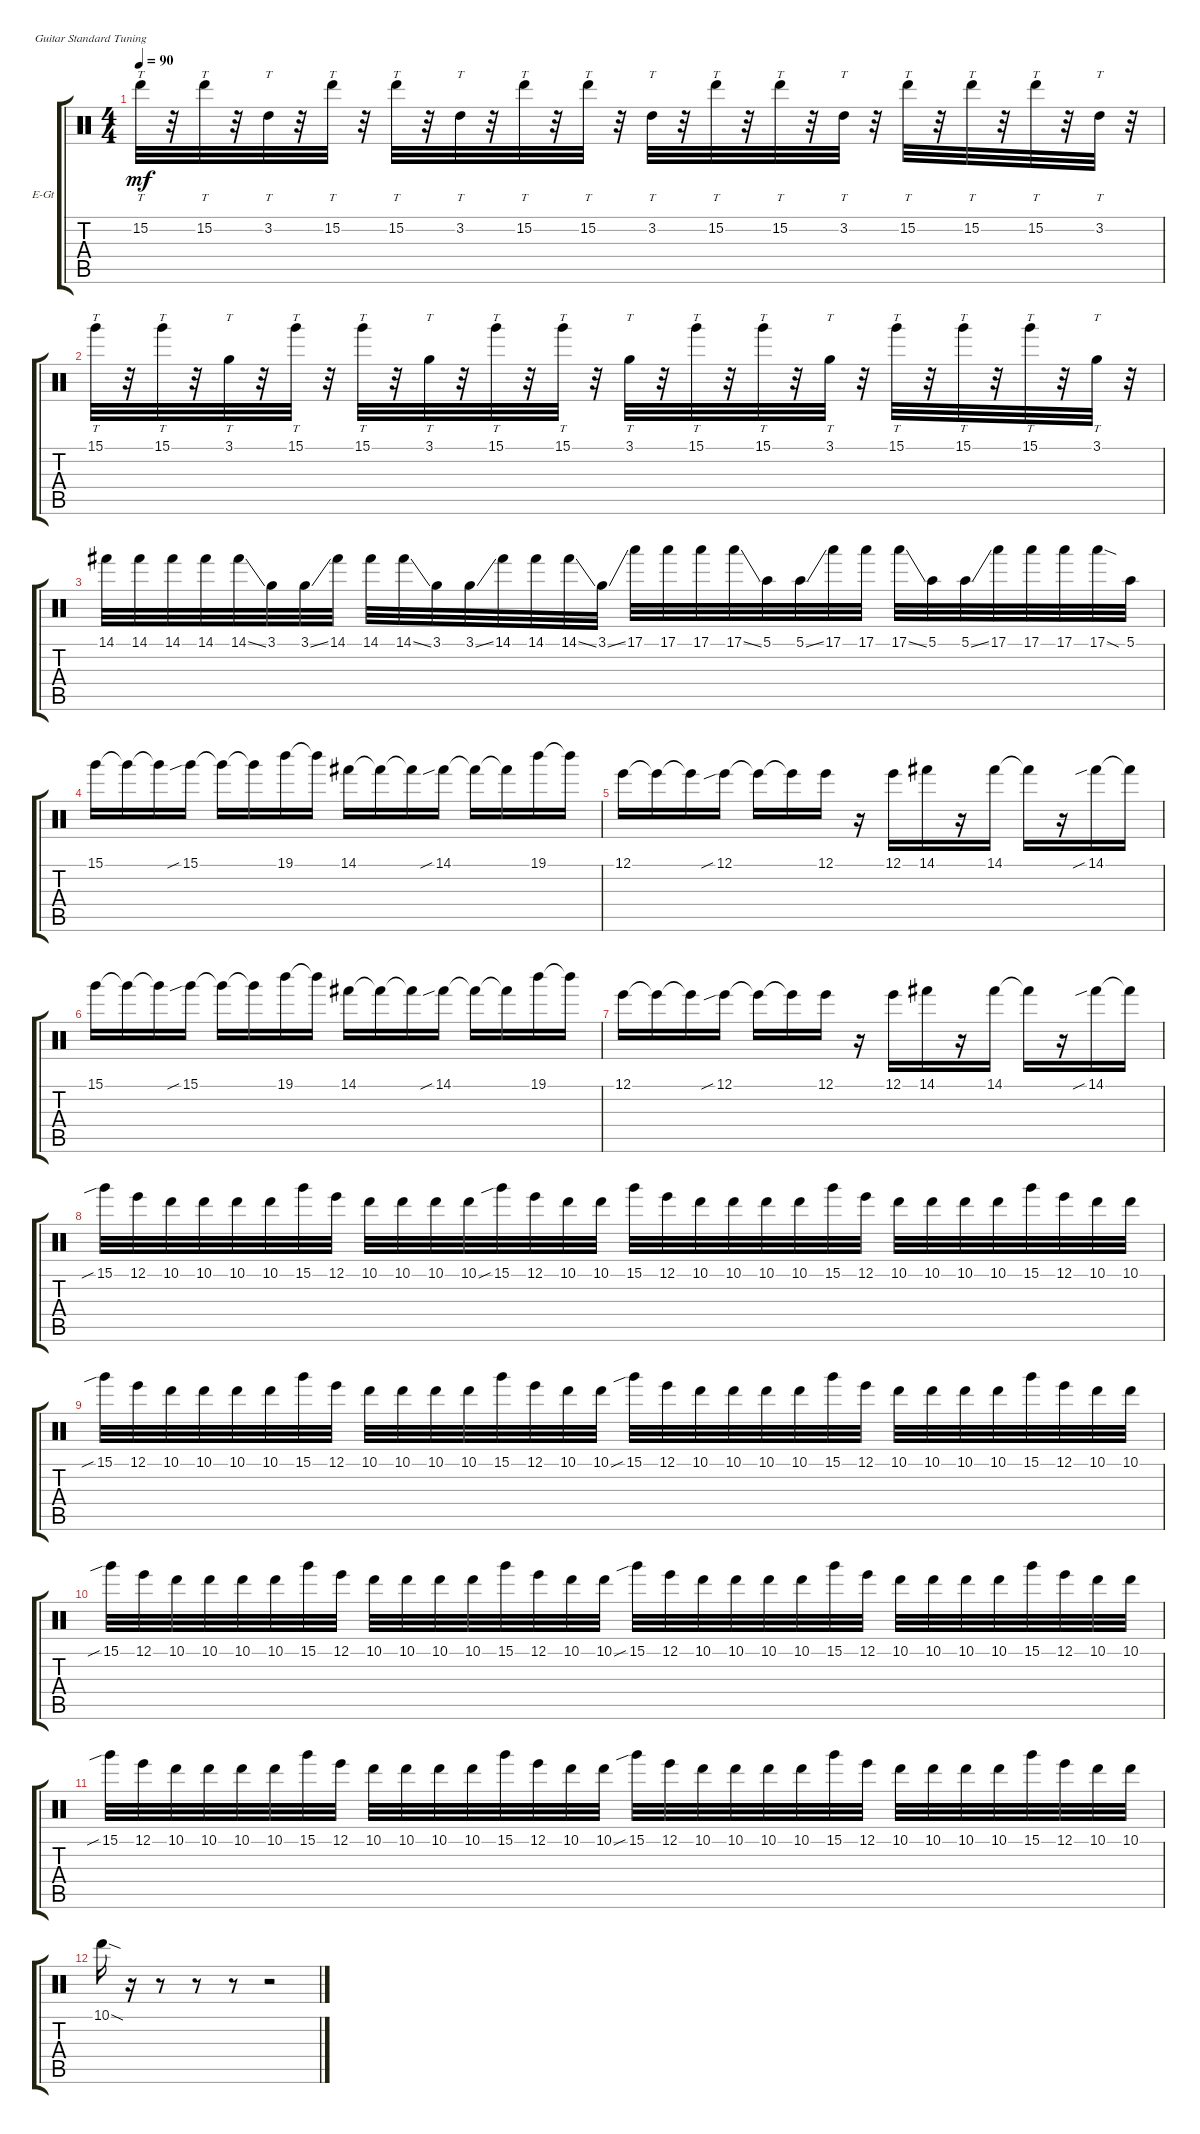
\defaultSystemsLayout 4
\bracketExtendMode groupsimilarinstruments
\firstSystemTrackNameOrientation horizontal
\otherSystemsTrackNameOrientation horizontal
\track ("Electric Guitar" "E-Gt") {instrument overdrivenguitar}
\staff {score tabs}
\tuning (E4 B3 G3 D3 A2 E2)
\ts (4 4)
\tempo 90
\clef neutral
\ks c
15.2.32{tt dy mf} r.32 15.2.32{tt} r.32 3.2.32{tt} r.32 15.2.32{tt} r.32 15.2.32{tt} r.32 3.2.32{tt} r.32 15.2.32{tt} r.32 15.2.32{tt} r.32 3.2.32{tt} r.32 15.2.32{tt} r.32 15.2.32{tt} r.32 3.2.32{tt} r.32 15.2.32{tt} r.32 15.2.32{tt} r.32 15.2.32{tt} r.32 3.2.32{tt} r.32 |
15.1.32{tt} r.32 15.1.32{tt} r.32 3.1.32{tt} r.32 15.1.32{tt} r.32 15.1.32{tt} r.32 3.1.32{tt} r.32 15.1.32{tt} r.32 15.1.32{tt} r.32 3.1.32{tt} r.32 15.1.32{tt} r.32 15.1.32{tt} r.32 3.1.32{tt} r.32 15.1.32{tt} r.32 15.1.32{tt} r.32 15.1.32{tt} r.32 3.1.32{tt} r.32 |
14.1.32 14.1.32 14.1.32 14.1.32 14.1{ss}.32 3.1.32 3.1{ss}.32 14.1.32 14.1.32 14.1{ss}.32 3.1.32 3.1{ss}.32 14.1.32 14.1.32 14.1{ss}.32 3.1{ss}.32 17.1.32 17.1.32 17.1.32 17.1{ss}.32 5.1.32 5.1{ss}.32 17.1.32 17.1.32 17.1{ss}.32 5.1.32 5.1{ss}.32 17.1.32 17.1.32 17.1.32 17.1{sod}.32 5.1.32 |
15.1.16 15.1{t}.16 15.1{t}.16 15.1{sib}.16 15.1{t}.16 15.1{t}.16 19.1.16 19.1{t}.16 14.1.16 14.1{t}.16 14.1{t}.16 14.1{sib}.16 14.1{t}.16 14.1{t}.16 19.1.16 19.1{t}.16 |
12.1.16 12.1{t}.16 12.1{t}.16 12.1{sib}.16 12.1{t}.16 12.1{t}.16 12.1.16 r.16 12.1.16 14.1.16 r.16 14.1.16 14.1{t}.16 r.16 14.1{sib}.16 14.1{t}.16 |
15.1.16 15.1{t}.16 15.1{t}.16 15.1{sib}.16 15.1{t}.16 15.1{t}.16 19.1.16 19.1{t}.16 14.1.16 14.1{t}.16 14.1{t}.16 14.1{sib}.16 14.1{t}.16 14.1{t}.16 19.1.16 19.1{t}.16 |
12.1.16 12.1{t}.16 12.1{t}.16 12.1{sib}.16 12.1{t}.16 12.1{t}.16 12.1.16 r.16 12.1.16 14.1.16 r.16 14.1.16 14.1{t}.16 r.16 14.1{sib}.16 14.1{t}.16 |
15.1{sib}.32 12.1.32 10.1.32 10.1.32 10.1.32 10.1.32 15.1.32 12.1.32 10.1.32 10.1.32 10.1.32 10.1.32 15.1{sib}.32 12.1.32 10.1.32 10.1.32 15.1.32 12.1.32 10.1.32 10.1.32 10.1.32 10.1.32 15.1.32 12.1.32 10.1.32 10.1.32 10.1.32 10.1.32 15.1.32 12.1.32 10.1.32 10.1.32 |
15.1{sib}.32 12.1.32 10.1.32 10.1.32 10.1.32 10.1.32 15.1.32 12.1.32 10.1.32 10.1.32 10.1.32 10.1.32 15.1.32 12.1.32 10.1.32 10.1.32 15.1{sib}.32 12.1.32 10.1.32 10.1.32 10.1.32 10.1.32 15.1.32 12.1.32 10.1.32 10.1.32 10.1.32 10.1.32 15.1.32 12.1.32 10.1.32 10.1.32 |
15.1{sib}.32 12.1.32 10.1.32 10.1.32 10.1.32 10.1.32 15.1.32 12.1.32 10.1.32 10.1.32 10.1.32 10.1.32 15.1.32 12.1.32 10.1.32 10.1.32 15.1{sib}.32 12.1.32 10.1.32 10.1.32 10.1.32 10.1.32 15.1.32 12.1.32 10.1.32 10.1.32 10.1.32 10.1.32 15.1.32 12.1.32 10.1.32 10.1.32 |
15.1{sib}.32 12.1.32 10.1.32 10.1.32 10.1.32 10.1.32 15.1.32 12.1.32 10.1.32 10.1.32 10.1.32 10.1.32 15.1.32 12.1.32 10.1.32 10.1.32 15.1{sib}.32 12.1.32 10.1.32 10.1.32 10.1.32 10.1.32 15.1.32 12.1.32 10.1.32 10.1.32 10.1.32 10.1.32 15.1.32 12.1.32 10.1.32 10.1.32 |
10.1{sod}.16 r.16 r.8 r.8 r.8 r.2
